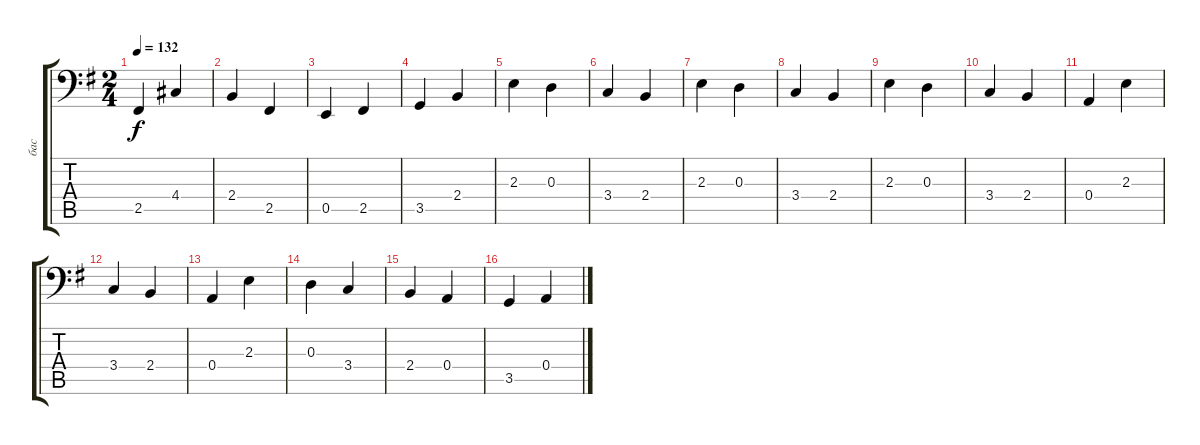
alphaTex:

\track ("бас" "бас") {instrument electricbassfinger}
\staff {score tabs}
\tuning (C3 G2 D2 A1 E1 B0) {hide}
\ts (2 4)
\tempo 132
\clef f4
\ks eminor
2.5.4{dy f} 4.4.4 |
2.4.4 2.5.4 |
0.5.4 2.5.4 |
3.5.4 2.4.4 |
2.3.4 0.3.4 |
3.4.4 2.4.4 |
2.3.4 0.3.4 |
3.4.4 2.4.4 |
2.3.4 0.3.4 |
3.4.4 2.4.4 |
0.4.4 2.3.4 |
3.4.4 2.4.4 |
0.4.4 2.3.4 |
0.3.4 3.4.4 |
2.4.4 0.4.4 |
3.5.4 0.4.4
